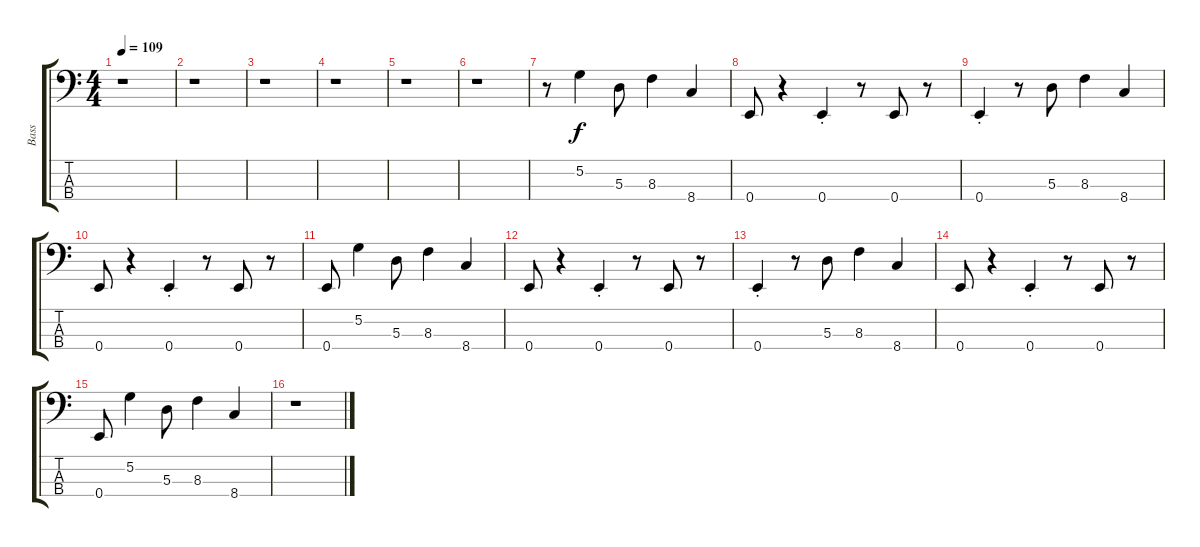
\track ("Bass" "Bass") {instrument slapbass1}
\staff {score tabs}
\tuning (G2 D2 A1 E1) {hide}
\ts (4 4)
\tempo 109
\clef f4
\ks c
r.1{dy f} |
r.1 |
r.1 |
r.1 |
r.1 |
r.1 |
r.8 5.2.4 5.3.8 8.3.4 8.4.4 |
0.4.8 r.4 0.4{st}.4 r.8 0.4.8 r.8 |
0.4{st}.4 r.8 5.3.8 8.3.4 8.4.4 |
0.4.8 r.4 0.4{st}.4 r.8 0.4.8 r.8 |
0.4.8 5.2.4 5.3.8 8.3.4 8.4.4 |
0.4.8 r.4 0.4{st}.4 r.8 0.4.8 r.8 |
0.4{st}.4 r.8 5.3.8 8.3.4 8.4.4 |
0.4.8 r.4 0.4{st}.4 r.8 0.4.8 r.8 |
0.4.8 5.2.4 5.3.8 8.3.4 8.4.4 |
r.1
